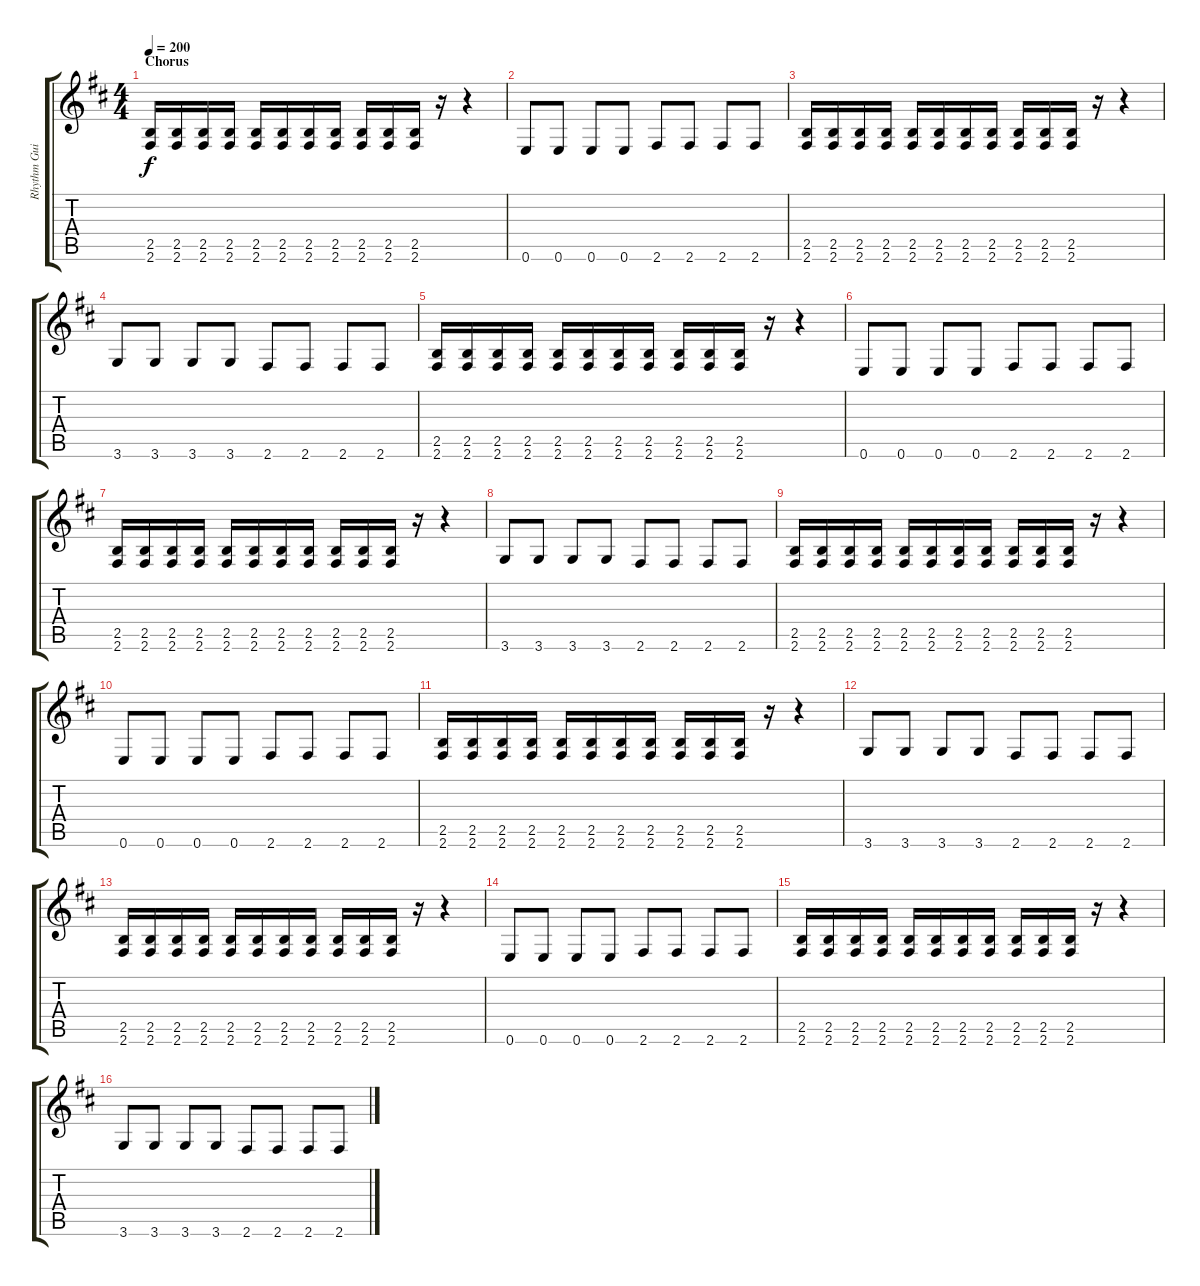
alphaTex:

\track ("Rhythm Guitar 2" "Rhythm Gui") {instrument distortionguitar}
\staff {score tabs}
\tuning (E4 B3 G3 D3 A2 E2) {hide}
\ts (4 4)
\section ("" "Chorus")
\tempo 200
\clef g2
\ks bminor
(2.5 2.6).16{dy f} (2.5 2.6).16 (2.5 2.6).16 (2.5 2.6).16 (2.5 2.6).16 (2.5 2.6).16 (2.5 2.6).16 (2.5 2.6).16 (2.5 2.6).16 (2.5 2.6).16 (2.5 2.6).16 r.16 r.4 |
0.6.8 0.6.8 0.6.8 0.6.8 2.6.8 2.6.8 2.6.8 2.6.8 |
(2.5 2.6).16 (2.5 2.6).16 (2.5 2.6).16 (2.5 2.6).16 (2.5 2.6).16 (2.5 2.6).16 (2.5 2.6).16 (2.5 2.6).16 (2.5 2.6).16 (2.5 2.6).16 (2.5 2.6).16 r.16 r.4 |
3.6.8 3.6.8 3.6.8 3.6.8 2.6.8 2.6.8 2.6.8 2.6.8 |
(2.5 2.6).16 (2.5 2.6).16 (2.5 2.6).16 (2.5 2.6).16 (2.5 2.6).16 (2.5 2.6).16 (2.5 2.6).16 (2.5 2.6).16 (2.5 2.6).16 (2.5 2.6).16 (2.5 2.6).16 r.16 r.4 |
0.6.8 0.6.8 0.6.8 0.6.8 2.6.8 2.6.8 2.6.8 2.6.8 |
(2.5 2.6).16 (2.5 2.6).16 (2.5 2.6).16 (2.5 2.6).16 (2.5 2.6).16 (2.5 2.6).16 (2.5 2.6).16 (2.5 2.6).16 (2.5 2.6).16 (2.5 2.6).16 (2.5 2.6).16 r.16 r.4 |
3.6.8 3.6.8 3.6.8 3.6.8 2.6.8 2.6.8 2.6.8 2.6.8 |
(2.5 2.6).16 (2.5 2.6).16 (2.5 2.6).16 (2.5 2.6).16 (2.5 2.6).16 (2.5 2.6).16 (2.5 2.6).16 (2.5 2.6).16 (2.5 2.6).16 (2.5 2.6).16 (2.5 2.6).16 r.16 r.4 |
0.6.8 0.6.8 0.6.8 0.6.8 2.6.8 2.6.8 2.6.8 2.6.8 |
(2.5 2.6).16 (2.5 2.6).16 (2.5 2.6).16 (2.5 2.6).16 (2.5 2.6).16 (2.5 2.6).16 (2.5 2.6).16 (2.5 2.6).16 (2.5 2.6).16 (2.5 2.6).16 (2.5 2.6).16 r.16 r.4 |
3.6.8 3.6.8 3.6.8 3.6.8 2.6.8 2.6.8 2.6.8 2.6.8 |
(2.5 2.6).16 (2.5 2.6).16 (2.5 2.6).16 (2.5 2.6).16 (2.5 2.6).16 (2.5 2.6).16 (2.5 2.6).16 (2.5 2.6).16 (2.5 2.6).16 (2.5 2.6).16 (2.5 2.6).16 r.16 r.4 |
0.6.8 0.6.8 0.6.8 0.6.8 2.6.8 2.6.8 2.6.8 2.6.8 |
(2.5 2.6).16 (2.5 2.6).16 (2.5 2.6).16 (2.5 2.6).16 (2.5 2.6).16 (2.5 2.6).16 (2.5 2.6).16 (2.5 2.6).16 (2.5 2.6).16 (2.5 2.6).16 (2.5 2.6).16 r.16 r.4 |
3.6.8 3.6.8 3.6.8 3.6.8 2.6.8 2.6.8 2.6.8 2.6.8
